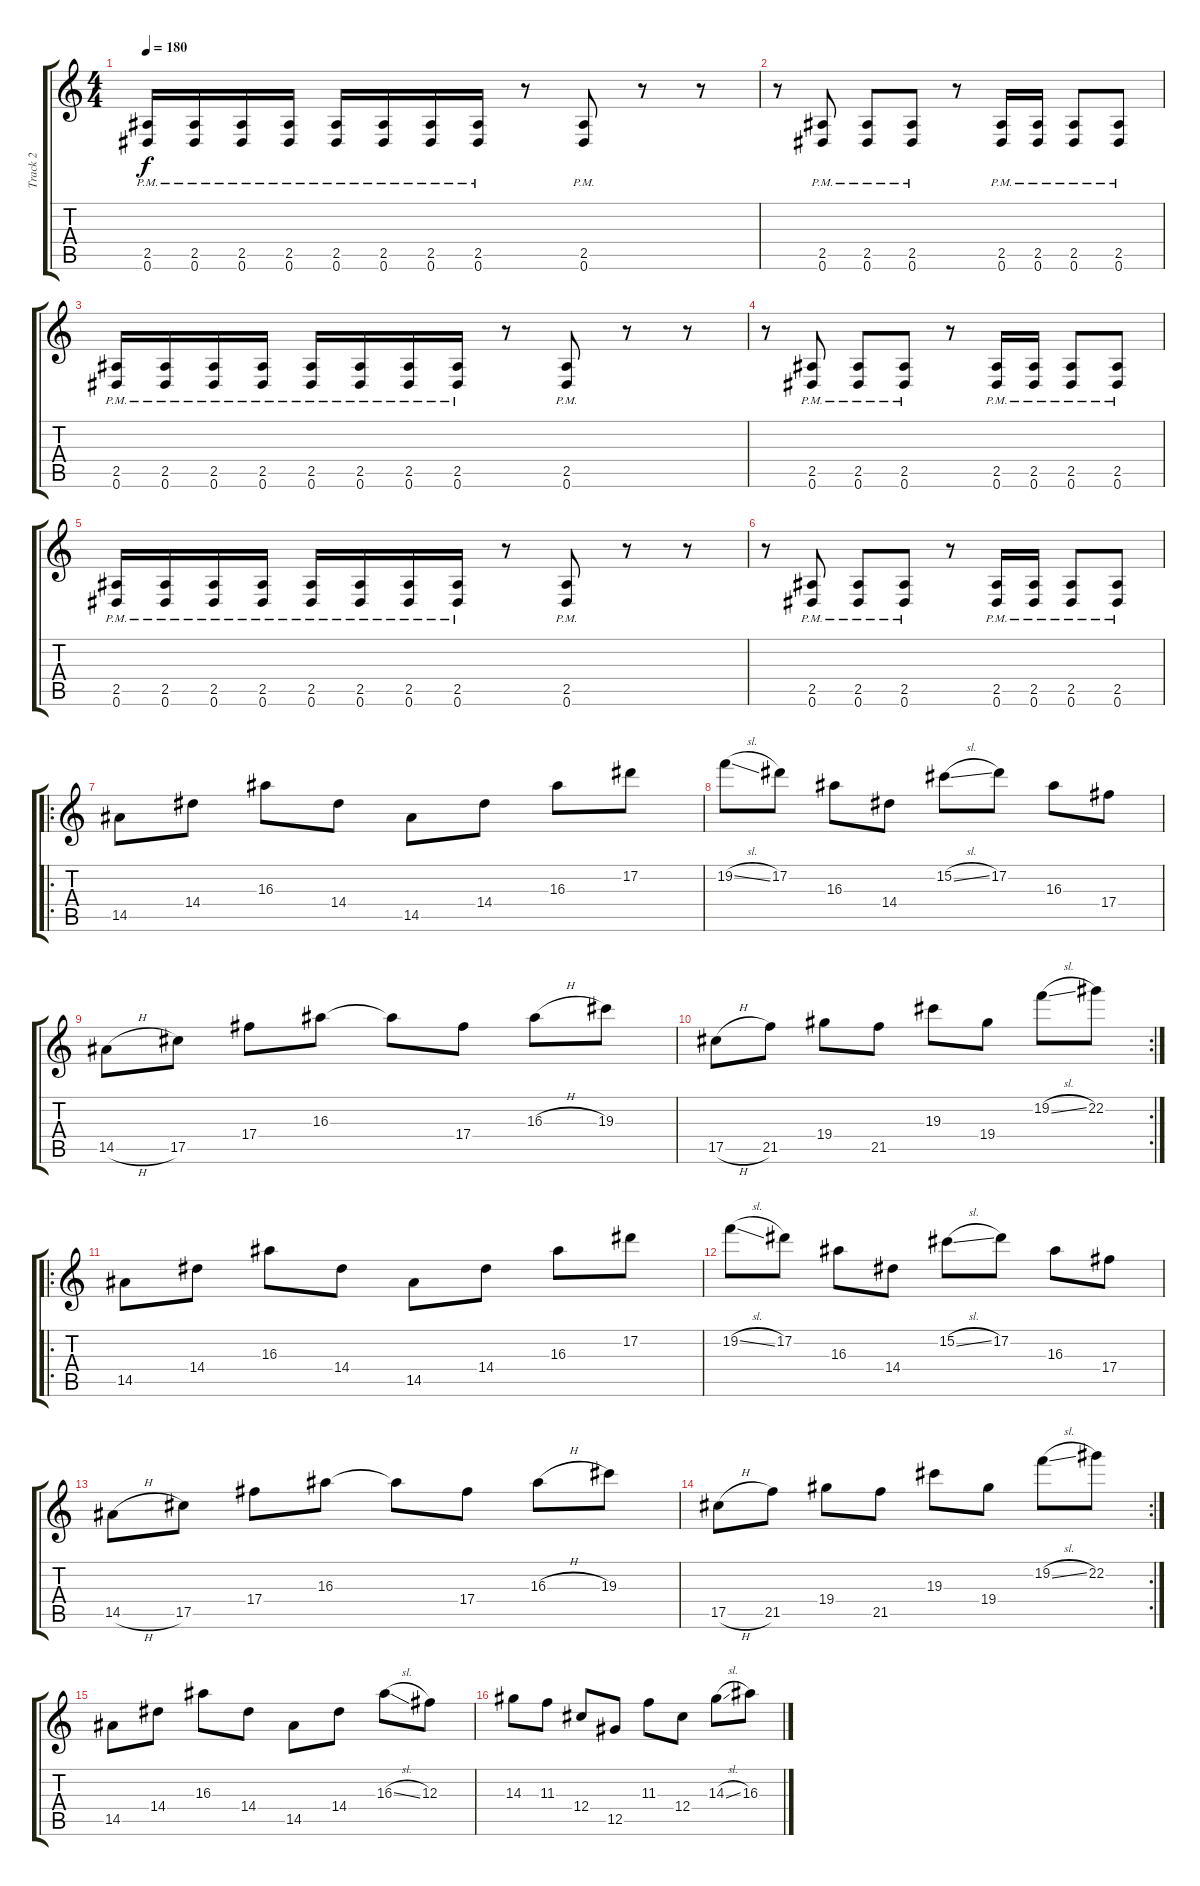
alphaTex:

\track ("Track 2" "Track 2") {instrument distortionguitar}
\staff {score tabs}
\tuning (Eb4 Bb3 Gb3 Db3 Ab2 Eb2) {hide}
\ts (4 4)
\tempo 180
\clef g2
\ks c
(2.5{pm} 0.6{pm}).16{dy f} (2.5{pm} 0.6{pm}).16 (2.5{pm} 0.6{pm}).16 (2.5{pm} 0.6{pm}).16 (2.5{pm} 0.6{pm}).16 (2.5{pm} 0.6{pm}).16 (2.5{pm} 0.6{pm}).16 (2.5{pm} 0.6{pm}).16 r.8 (2.5{pm} 0.6{pm}).8 r.8 r.8 |
r.8 (2.5{pm} 0.6{pm}).8 (2.5{pm} 0.6{pm}).8 (2.5{pm} 0.6{pm}).8 r.8 (2.5{pm} 0.6{pm}).16 (2.5{pm} 0.6{pm}).16 (2.5{pm} 0.6{pm}).8 (2.5{pm} 0.6{pm}).8 |
(2.5{pm} 0.6{pm}).16 (2.5{pm} 0.6{pm}).16 (2.5{pm} 0.6{pm}).16 (2.5{pm} 0.6{pm}).16 (2.5{pm} 0.6{pm}).16 (2.5{pm} 0.6{pm}).16 (2.5{pm} 0.6{pm}).16 (2.5{pm} 0.6{pm}).16 r.8 (2.5{pm} 0.6{pm}).8 r.8 r.8 |
r.8 (2.5{pm} 0.6{pm}).8 (2.5{pm} 0.6{pm}).8 (2.5{pm} 0.6{pm}).8 r.8 (2.5{pm} 0.6{pm}).16 (2.5{pm} 0.6{pm}).16 (2.5{pm} 0.6{pm}).8 (2.5{pm} 0.6{pm}).8 |
(2.5{pm} 0.6{pm}).16 (2.5{pm} 0.6{pm}).16 (2.5{pm} 0.6{pm}).16 (2.5{pm} 0.6{pm}).16 (2.5{pm} 0.6{pm}).16 (2.5{pm} 0.6{pm}).16 (2.5{pm} 0.6{pm}).16 (2.5{pm} 0.6{pm}).16 r.8 (2.5{pm} 0.6{pm}).8 r.8 r.8 |
r.8 (2.5{pm} 0.6{pm}).8 (2.5{pm} 0.6{pm}).8 (2.5{pm} 0.6{pm}).8 r.8 (2.5{pm} 0.6{pm}).16 (2.5{pm} 0.6{pm}).16 (2.5{pm} 0.6{pm}).8 (2.5{pm} 0.6{pm}).8 |
\ro
14.5.8 14.4.8 16.3.8 14.4.8 14.5.8 14.4.8 16.3.8 17.2.8 |
19.2{sl}.8 17.2.8 16.3.8 14.4.8 15.2{sl}.8 17.2.8 16.3.8 17.4.8 |
14.5{h}.8 17.5.8 17.4.8 16.3.8 16.3{t}.8 17.4.8 16.3{h}.8 19.3.8 |
\rc 2
17.5{h}.8 21.5.8 19.4.8 21.5.8 19.3.8 19.4.8 19.2{sl}.8 22.2.8 |
\ro
14.5.8 14.4.8 16.3.8 14.4.8 14.5.8 14.4.8 16.3.8 17.2.8 |
19.2{sl}.8 17.2.8 16.3.8 14.4.8 15.2{sl}.8 17.2.8 16.3.8 17.4.8 |
14.5{h}.8 17.5.8 17.4.8 16.3.8 16.3{t}.8 17.4.8 16.3{h}.8 19.3.8 |
\rc 2
17.5{h}.8 21.5.8 19.4.8 21.5.8 19.3.8 19.4.8 19.2{sl}.8 22.2.8 |
14.5.8 14.4.8 16.3.8 14.4.8 14.5.8 14.4.8 16.3{sl}.8 12.3.8 |
14.3.8 11.3.8 12.4.8 12.5.8 11.3.8 12.4.8 14.3{sl}.8 16.3.8
